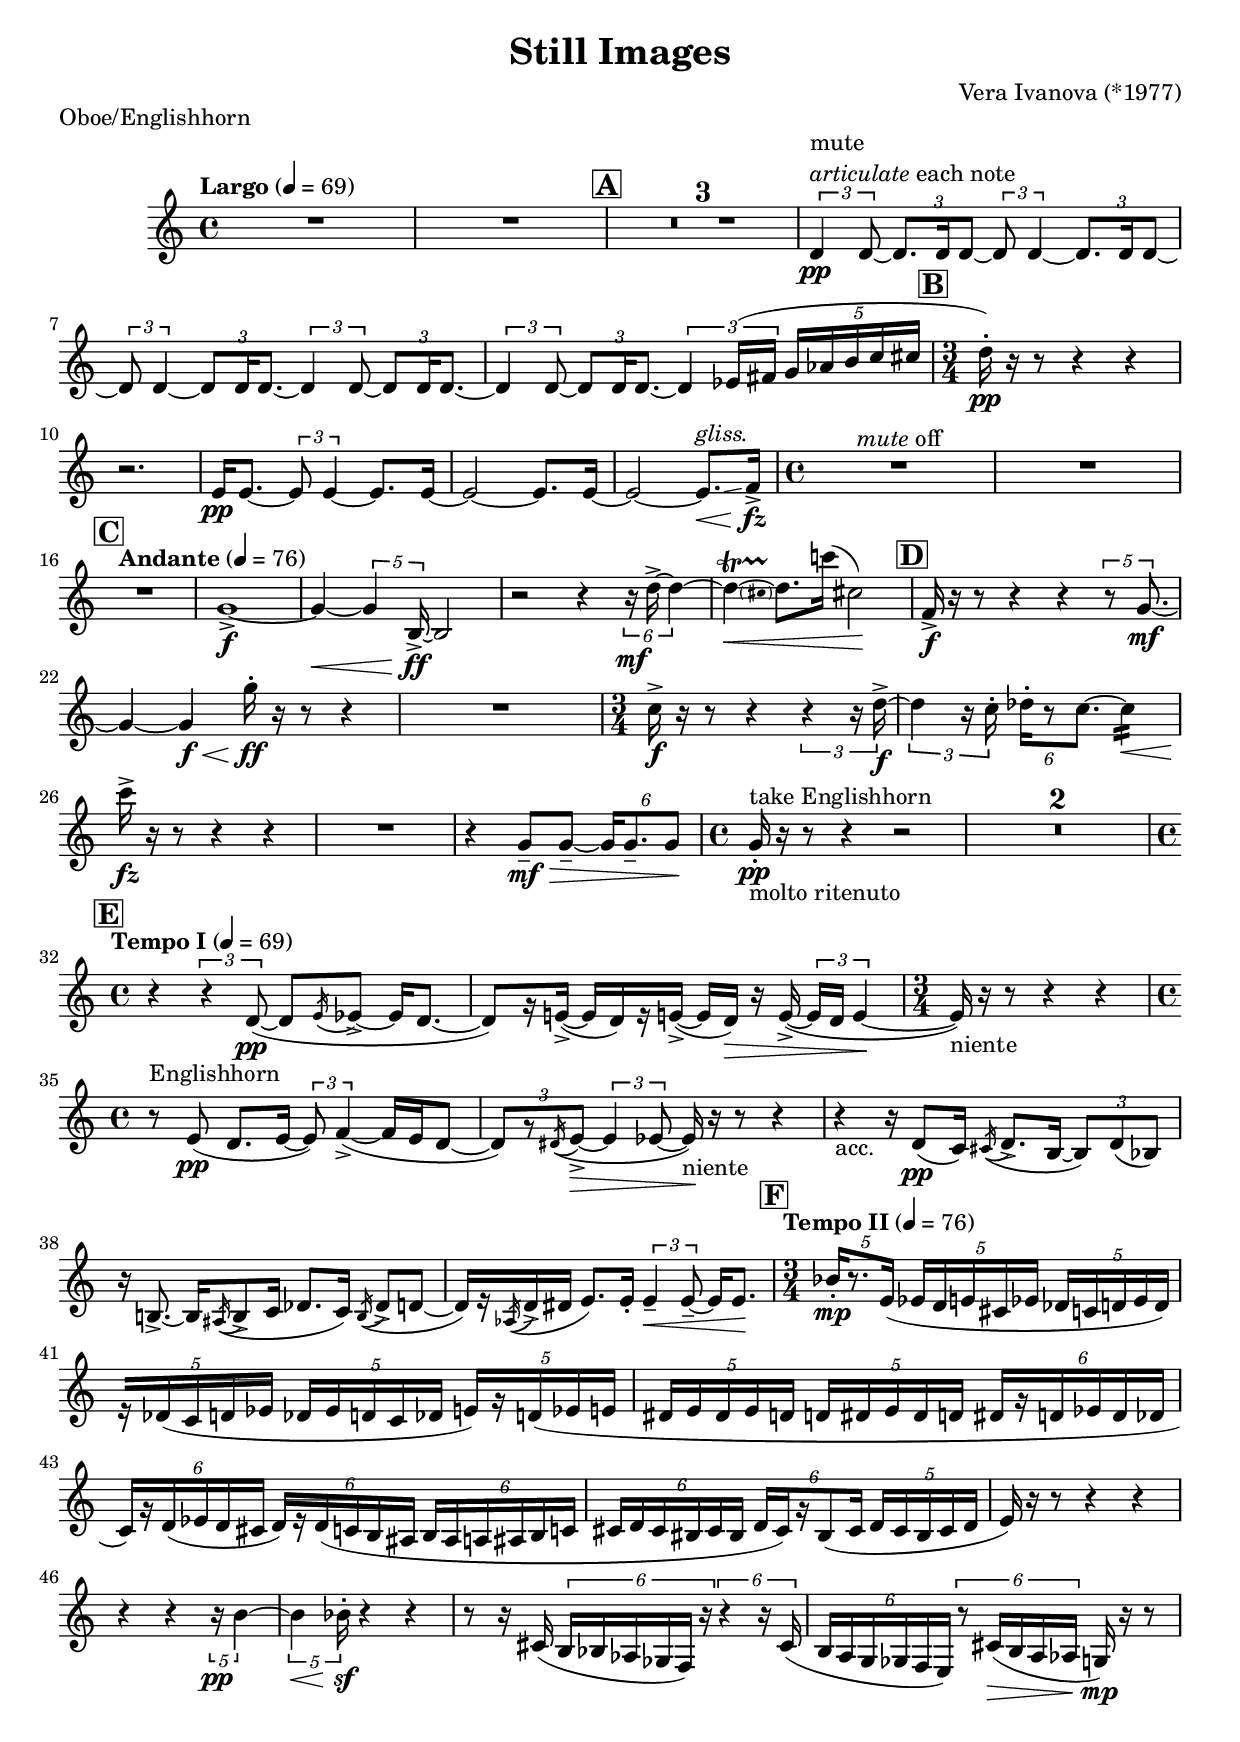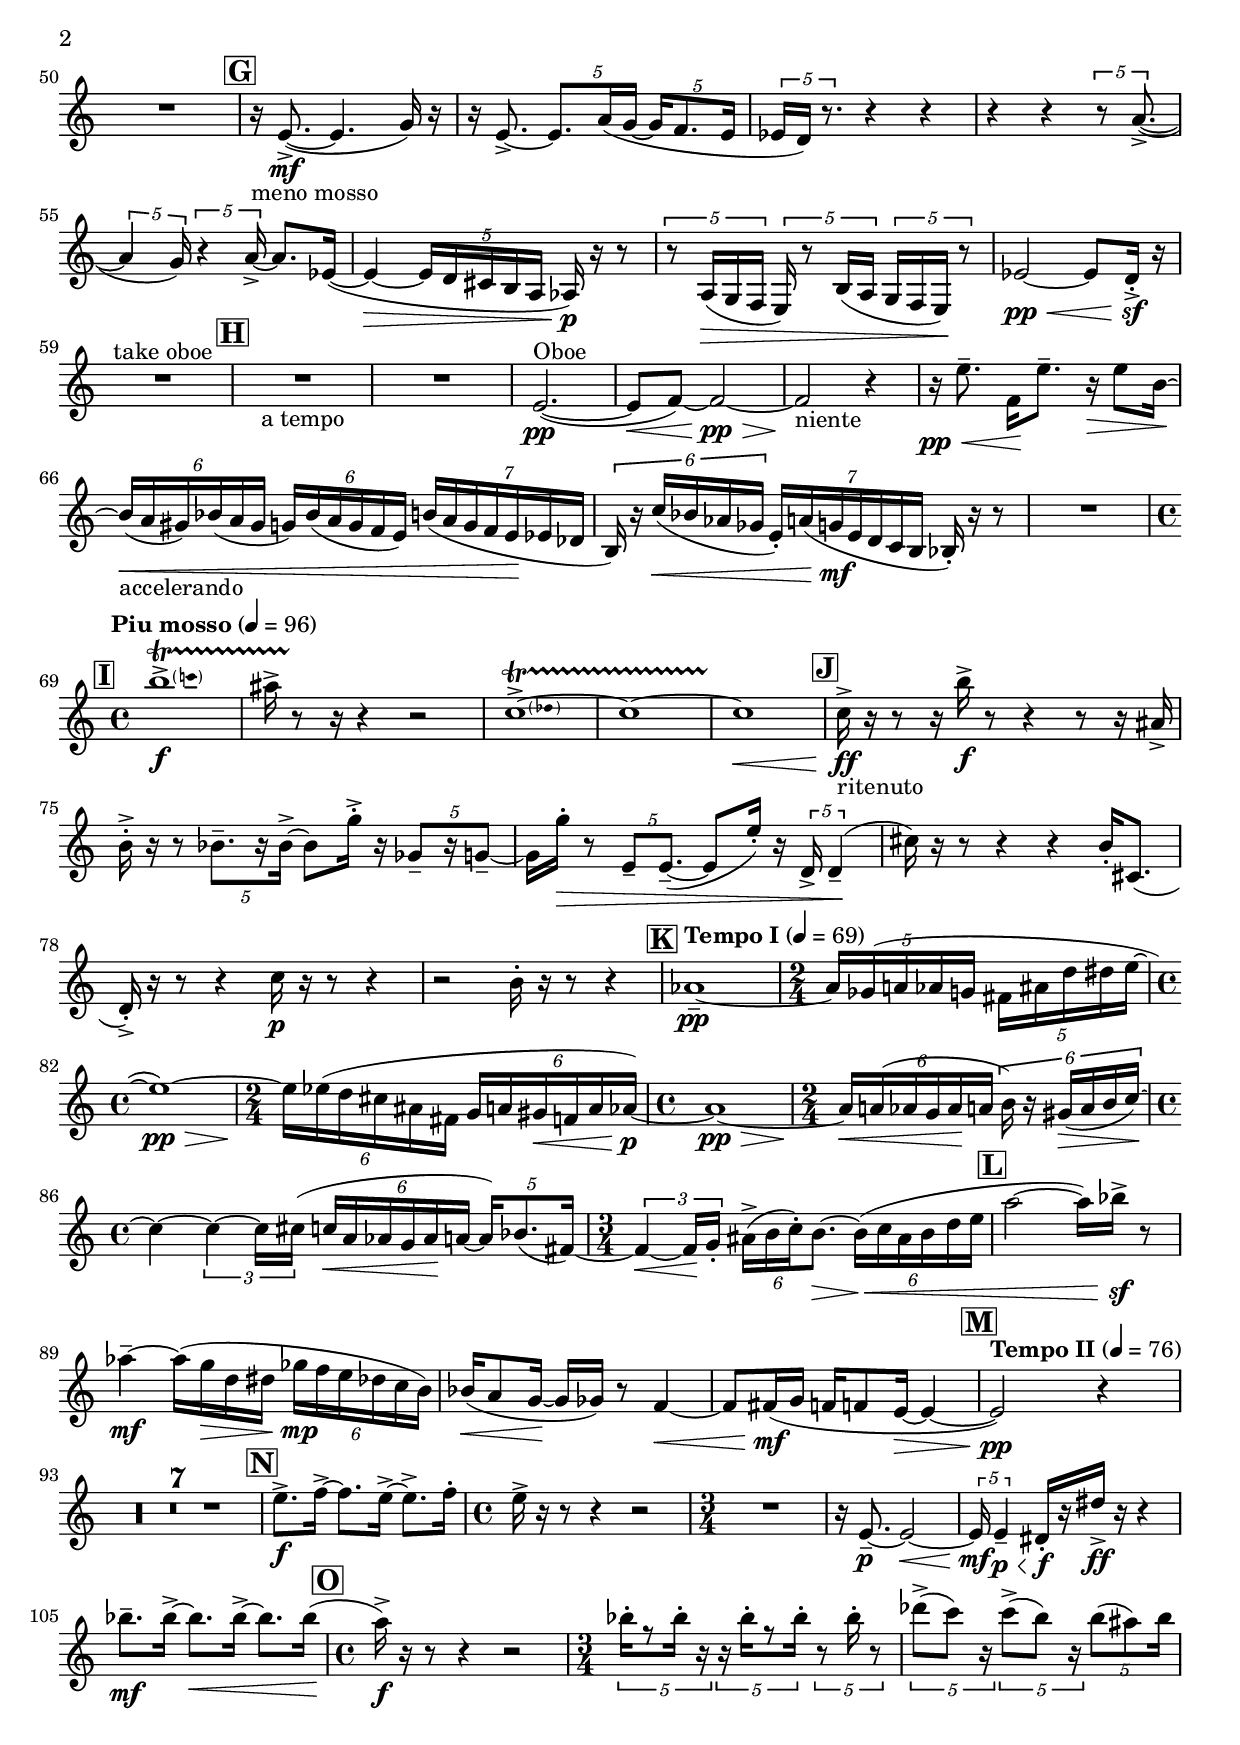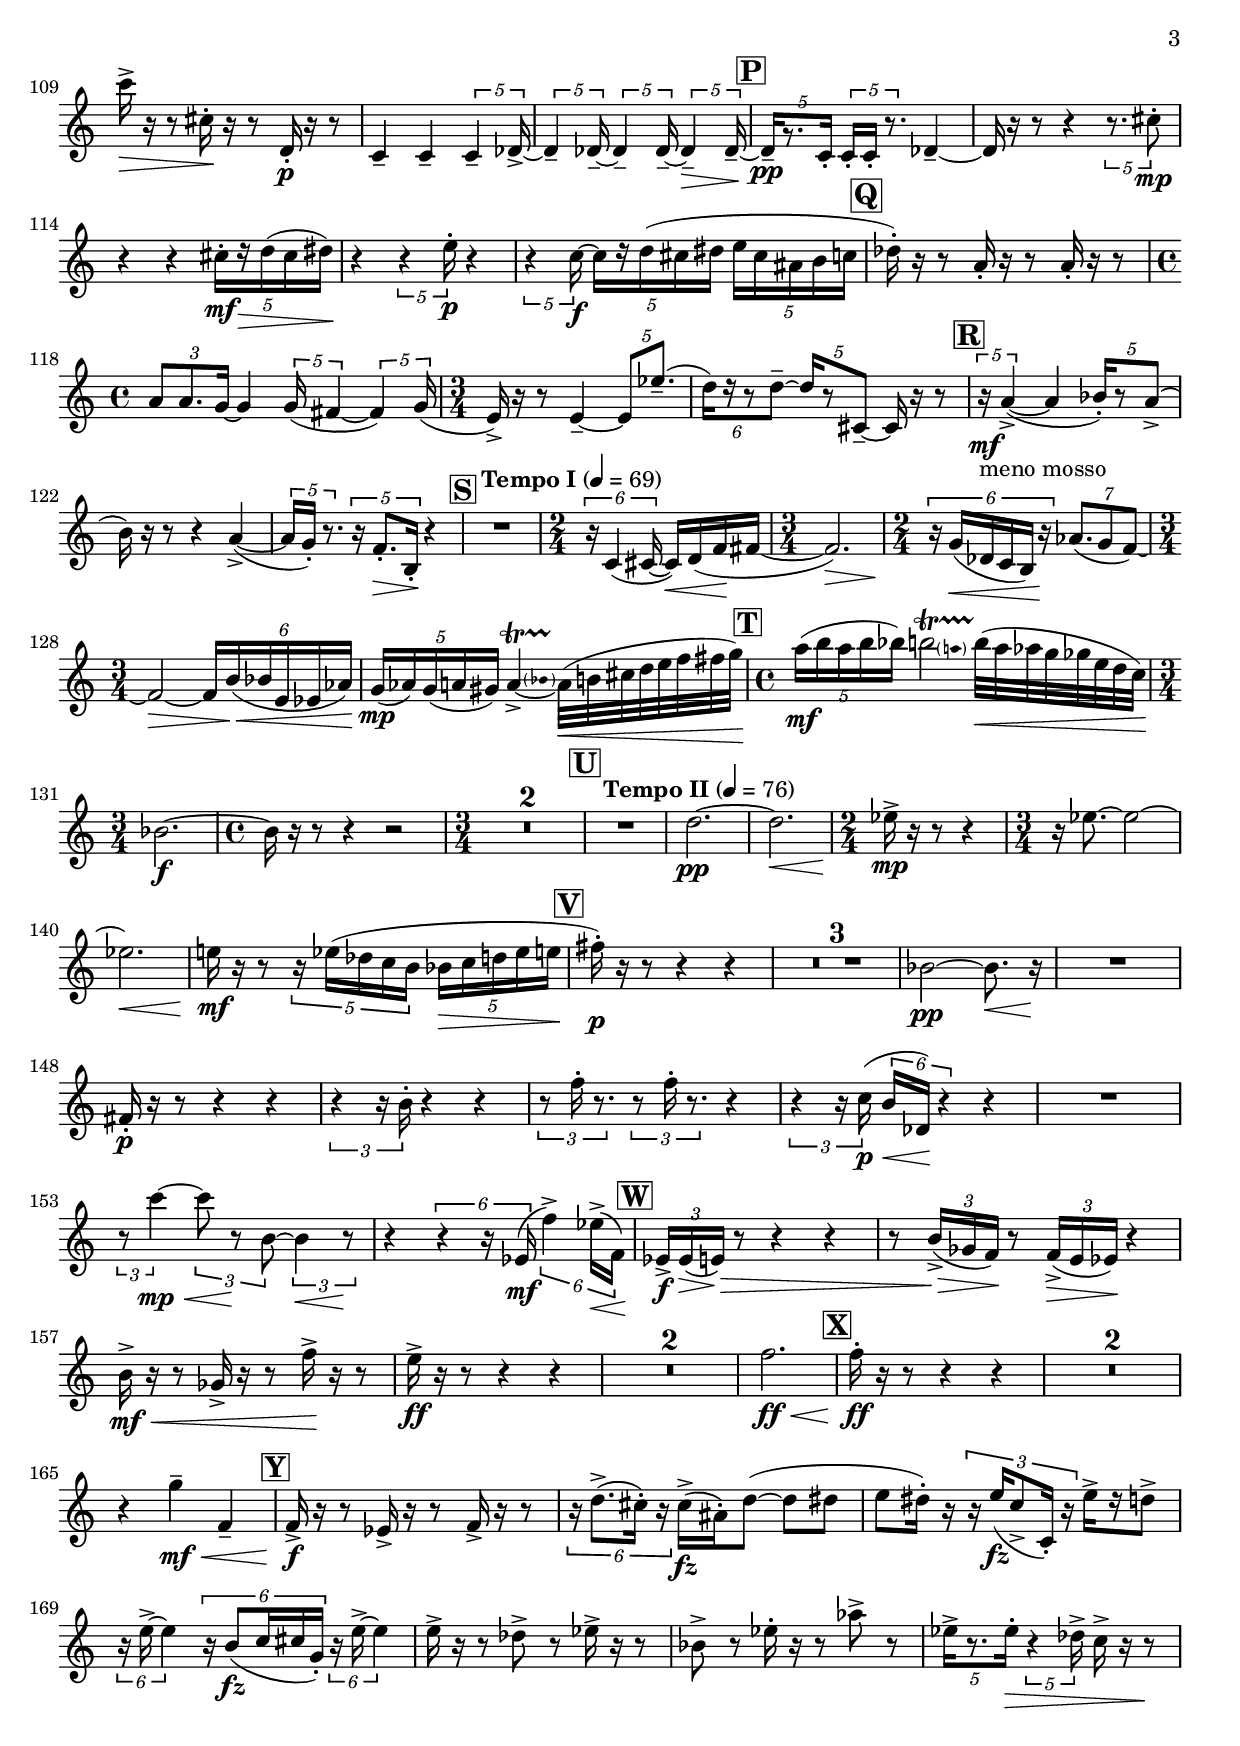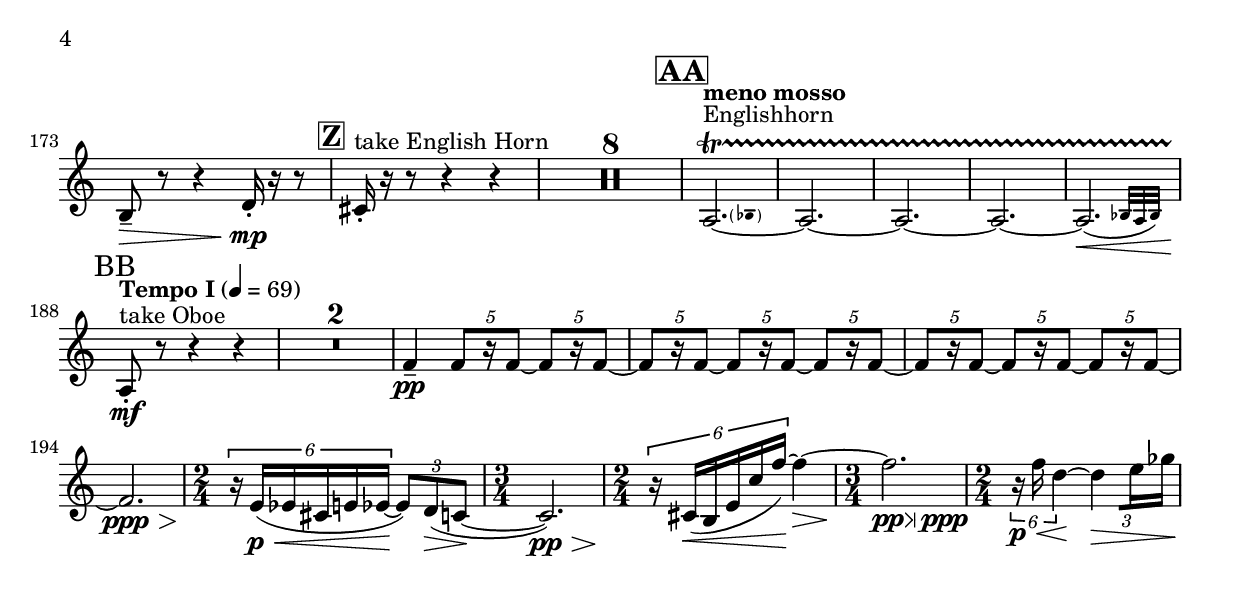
\language "english"
%{
Still Images, Vera Ivanova
Oboe and Englishhorn part 
===================

%}

num =
#(define-music-function (parser location musique) (ly:music?)
    #{ 
      \override Score.BarNumber.break-visibility = ##(#f #t #t)
      $musique 
      \revert Score.BarNumber.break-visibility 
    #})
  cornaco_one = \relative c' {
     \time 4/4  
    r4_"Englishhorn" \tuplet 3/2 { r4 d8~(\pp} d8 \acciaccatura e16 ef8~-> ef16 d8.~ | d8[) r16 e!16](->~e16[ d16) r16 e!16](->~e16 d16\>)  r16 e16(->~ \tuplet 3/2 {e16 d16 e4~\!} | 
     \time 3/4  
     e16)_"niente"  r16 r 8 r4 r4 | 
       \time 4/4 
       r8 e8(\pp d8. e16~ \tuplet 3/2 { e8) f4(->~} f16 e16 d8~ | \tuplet 3/2 { d8[) r8  \acciaccatura ds16( e8]~->\>}
       \tuplet 3/2 { e4 ef8~} ef16_"niente"\!) r16 r8 r4 |  r4_"acc." r16 d8\pp(c16) \acciaccatura cs16( d8.-> b16~ \tuplet 3/2 {b8) d8( bf8) } | 
       r16 b!8.->~ b16 \acciaccatura as16( b8-> c16 df8. c16) \acciaccatura b16( df8-> d8~ |  d16[) r16 \acciaccatura af16( d16-> ds16]  e8.) e16-. \tuplet 3/2 { e4--\< e8--~} e16 e8.\! | 
       \time 3/4
        \mark \default  \tempo "Tempo II" 4 = 76
      \tuplet 5/4 { bf'16[-.\mp r8. e,16]( } \tuplet 5/4 {ef16[ d e! cs ef]} \tuplet 5/4 { df16 c! d! ef d)}  | \tuplet 5/4 {r16[ df( c d! ef ]} \tuplet 5/4 {df16[ ef d  c df ]} \tuplet 5/4 { e16[) r16 d!( ef e!]} |
      \tuplet 5/4 {ds16[ e ds e d]}  \tuplet 5/4 {d!16[ ds e ds d!] }   \tuplet 6/4 { ds16[ r d! ef d df] } | \tuplet 6/4 {c16[) r d( ef d cs] } \tuplet 6/4 { d16[) r16 d( c b as] } \tuplet 6/4 { b[ as a! as b c!]} | 
      \tuplet 6/4 { cs16[ d cs bs cs bs]} \tuplet 6/4 { d16[ cs16) r16 bs8( cs16]} \tuplet 5/4 { d16[ cs bs cs d]} | e16) r16 r8 r4 r4 |
      r4 r4 \tuplet 5/4 {r16\pp b'4~ } | \tuplet 5/4 { b4\< bf16-.\sf\! } r4 r4 | 
      r8 r16 cs,16( \tuplet 6/4 { b16[ bf af gf f]) r} \tuplet 6/4 {r4 r16 cs'16( } | \tuplet 6/4 { b16[ a g gf f e]) } \tuplet 6/4 { r8 cs'16\>[( b a af  ]} g16)\!\mp r16 r8  | R2. | 
        \mark \default
      r16_ "meno mosso" e'8.(->\mf~ e4. g16) r16 | 
      r16 e8.->~ \tuplet 5/4 {e8.[ a16( g16]~ } \tuplet 5/4 { g16[ f8. e16] } | \tuplet 5/4 { ef16 d16) r8. } r4 r4 | r4 r4 \tuplet 5/4 {r8 a'8.->(~ } | \tuplet 5/4 {a4 g16) }  \tuplet 5/4 { r4 a16->~ } a8. ef16~( |
     ef4\>~ \tuplet 5/4 {ef16 d cs b a } af16\p\!) r16 r8 | \tuplet 5/4 { r8 a16\>[(g f ] } \tuplet 5/4 { e16) r8 b'16( a16} \tuplet 5/4 {g16[ f e])\! r8 } |  ef'2~\pp\< ef8 d16-.->\sf r16 | R2.^"take oboe" | 
     }

      cornaco_two = \relative c' {
     
      R2. *8 | 
      \mark \default  \tempo "meno mosso" 
    \pitchedTrill a2.~^"Englishhorn"  \startTrillSpan  bf {
       a2.~ |  a2.~ |  a2.~ | \afterGrace a2.\<(  { bf32[ a bf]) }     | 
     \mark "BB"   \tempo "Tempo I" 4 = 69
       a8-.\mf\!^"take Oboe"  \stopTrillSpan  } r8 r4 r4 | 
      }
    
    
    


maple_leaf_rag =  \relative c'' {
  \set Score.markFormatter = # format-mark-box-alphabet
  \key c \major
  \tempo "Largo" 4 = 69
  \compressFullBarRests
  \time 4/4
     R1 |
     R1 \mark \default |
     R1*3 |
     \tuplet 3/2 {
     d,4^\markup {
       \column {
            \line {  mute }
             \line { \italic  articulate each note }  }
                     }_\pp d8~  }   \tuplet 3/2 {d8. d16 d8~}  \tuplet 3/2 { d8 d4~} \tuplet 3/2 { d8. d16 d8~ } | 
    \tuplet 3/2 { d8 d4~ } \tuplet 3/2 { d8 d16 d8.~ } \tuplet 3/2 { d4 d8~ } \tuplet 3/2 { d8 d16 d8.~ } |
     \tuplet 3/2 { d4 d8~}   \tuplet 3/2 {d8[ d16 d8.]~}  \tuplet 3/2 { d4 ef16 (fs16} \tuplet 5/4 { g16[af  b c cs ]}	 | 
  \time 3/4    \mark \default 
  d16-.)_\pp r16 r 8 r4 r4  |
  r2. |
  e,16_\pp [ e8.]~ \tuplet 3/2 { e8 e4~} e8.[ e16~] |
   e2~ e8.[ e16]~ | e2~ e8.^\markup { \italic gliss. }\< [\glissando f16]->_\fz  |
  \time 4/4 R1^\markup {\italic mute off}
    R1 \mark \default   \tempo "Andante" 4 = 76 |
    R1  |
    g1~->_\f |
    g4~\< \tuplet 5/4 {g4 b,16->\ff\!~} b2 |
     r2 r4 \tuplet 6/4 {r16_\mf d'16->~ d4~ } |      \pitchedTrill d4~\< \startTrillSpan cs d8.\stopTrillSpan c'!16 (cs,!2)\!   \mark \default |  
   f,16->\f r16 r8 r4 r4 \tuplet 5/4 {r8 g8.\mf~}  | 
   g4~ g4\f\< g'16-.\ff r16 r8 r4 | R1 | \time 3/4 c,16->\f r16 r8 r4  \tuplet 3/2 {r4 r16 d16~->\f} |
    \tuplet 3/2 {d4 r16 c16-.}    \tuplet 6/4 { df16[-. r8 c8.]~} \repeat tremolo 4 c16\< | c'16->\fz r16 r8  r4 r4 | R2. |
    r4 g,8--\mf\> g8~--\tuplet 6/4 { g16 g8.-- g8-\!} |  
    
    \time 4/4  
   g16-.\pp^\markup {take Englishhorn}_"molto ritenuto" r16  r8 r4 r2 | R1*2 | 
    \mark \default  \tempo "Tempo I" 4 = 69
    %Corno%
 
  % \transpose c g { \cornaco_one } %
   \cornaco_one
 \mark \default  R2._"a tempo" | R2. |
     e2.(^"Oboe"\pp~ | e8\< f8)~ f2~\pp\!\> | f2\!_"niente" r4 |   r16\pp\< e'8.-- f,16\! e'8.-- r16\> e8 b16\!~ | \tuplet 6/4 { b16_"accelerando"(\< a gs) bf( a gs  } \tuplet 6/4 {g!16) bf( a g f e)  } \tuplet 7/4 { b'!16(  a g f e\! ef df } |
     \tuplet 6/4 {b16) r16 c'16\< ( bf af gf } \tuplet 7/4 { e16-.) a ( g\!\mf e d c b  } bf16-.) r16 r8   | R2. | 
     \time 4/4 
        \mark \default  \tempo "Piu mosso" 4 = 96 
        \pitchedTrill b''1->\f \startTrillSpan c |  as16-> r8 \stopTrillSpan  r16 r4 r2 | 
           \pitchedTrill c,1->~ \startTrillSpan df |  c1~ | c1\< \stopTrillSpan  | \mark \default   c16->\ff_"ritenuto"  r16 r8 r16 b'16->\f r8 r4 r8 r16 as,16-> | 
           b16-.-> r16 r8  \tuplet 5/4 {  bf8.[-- r16 bf16]->~ } bf8  g'16-.-> r16  \tuplet 5/4 {  gf,8[-- r16 g8]--~ }  | g16 g'16-.\> r8 \tuplet 5/4 {  e,8-- e8.--~( } e8 e'16-.) r16 \tuplet 5/4 {d,16-> d4--\!( } | cs'16) r16  r8 r4 r4 b16-. cs,8.( | 
           d16-.->) r16 r8 r4 c'16\p r16 r8 r4 | r2 b16-. r16 r8 r4 | 
           \mark \default  \tempo "Tempo I" 4 = 69 
           af1--\pp~ | 
           \time 2/4
           \tuplet 5/4 {af16 gf( a! af g! } \tuplet 5/4  {fs16 as d ds e~ } | 
           \time 4/4 
           e1\pp\>~)
           \time 2/4
           \tuplet 6/4 {e16\! ef( d cs as fs } \tuplet 6/4 { g16 a! gs\< f a af\p\!~) }
           \time 4/4 
           af1\>\pp~
           \time 2/4
           \tuplet 6/4 {af16\!\< a!( af g af\! a!  }  \tuplet 6/4 {b16) r16 gs16(\> a b c)\!~ } |
           \time 4/4 
           c4~ \tuplet 3/2 {c4~ c16 cs16(  } \tuplet 6/4 { c!16\< a af g af\! a~ } \tuplet 5/4 {a16) bf8.( fs16)~ } |
           \time 3/4
          \tuplet 3/2 {fs4\<~ fs16\! g16-.} \tuplet 6/4 { as16->( b c-.) b8.\>~ } \tuplet 6/4 { b16\!\< ( c as b d e   } |  \mark \default a2~ a16) bf16->\sf  r8 | af4--\mf~ af16 ( g16\> d16 ds16 \tuplet 6/4 {gf16\mp\! f e df c b )} |  
          bf16(\< a8 g16\!~ g16 gf16) r8 f4\<~  | f8 fs16\!\mf ( g16 f16 f!8 e16\>~ e4~ | 
          \mark \default \tempo "Tempo II" 4 = 76
          e2\pp\!) r4 | R2.*7 | 
          \mark \default e'8.->\f f16->~ f8. e16->~ e8.-> f16-. | 
          \time 4/4
          e16-> r16 r8  r4 r2 | 
          \time 3/4 
          R2. | r16 e,8.--\p~ e2~\< | \tuplet 5/4 {e16\mf\! e4--\p\< } ds16[-.\f r16 ds'16]->\ff r16 r4 | bf'8.--\mf bf16->~ bf8.\< bf16->~ bf8. bf16\!( | 
          \time 4/4
           \mark \default
            a16->\f) r16 r8 r4 r2  | 
            \time 3/4 
            \tuplet 5/4 {bf16[-. r8 bf16]-. r16} \tuplet 5/4 {r16 bf16[-.  r8 bf16]-.  } \tuplet 5/4 {r8 bf16-. r8} | 
            \tuplet 5/4 {df8-> ( c8) r16 } \tuplet 5/4 {c8-> ( b8) r16 } \tuplet 5/4 {b8 ( as8) b16  } | c16->\> r16 r8 cs,16-.\! r16 r8 d,16-.\p r16 r8 |  c4-- c4-- \tuplet 5/4 {c4-- df16->~ } | 
             \tuplet 5/4 {df4-- df16--~ } \tuplet 5/4 {df4-- df16--~ } \tuplet 5/4 {df4--\> df16--\!~ } |
             \mark \default
             
          \tuplet 5/4 {df16[--\pp r8. c16]-. } \tuplet 5/4 {c16-. c16-. r8. } df4--~ | df16 r16 r8 r4 \tuplet 5/4 { r8. cs'8-.\mp } | r4 r4 \tuplet 5/4 {cs16[-.\mf r16\> d16 ( cs16 ds16]\!)} |
          r4 \tuplet 5/4 { r4 e16-.\p}  r4 | \tuplet 5/4 { r4 c16\f~ } \tuplet 5/4 { c16[ r16 d16( cs16 ds16 ] } \tuplet 5/4 { e16 cs as b c! } | 
           \mark \default
          df16-.) r16 r8 a16-. r16 r8 a16-. r16 r8 | 
          \time 4/4 \tuplet 3/2 { a8 a8. g16~} g4   \tuplet 5/4 { g16( fs4~ } \tuplet 5/4 {fs4) g16 (} |
          \time 3/4
          e16->) r16 r8 e4--~  \tuplet 5/4 { e8 ef'8.--(} | \tuplet 6/4 { d16[) r16 r8 d8]--~ }  \tuplet 5/4 { d16[ r8 cs,8]--~}  cs16 r16 r8 |    
           \mark \default 
           \tuplet 5/4 { r16\mf_"meno mosso" a'4->(~} a4   \tuplet 5/4 { bf16[-.) r8 a8]->( } | b16) r16 r8 r4 a4->~(  |
            \tuplet 5/4 { a16[ g16]-.) r8. }  \tuplet 5/4 { r16 f8.-.\> b,16]-.\!} r4 | 
            \mark \default \tempo "Tempo I" 4 = 69 R2. |
            \time 2/4 
            \tuplet 6/4 { r16 c4( cs16~} cs16\<) d16( f16\! fs16~ | 
            \time 3/4
            fs2.)\> |
            \time 2/4
            \tuplet 6/4 {r16\! g16[\<( df c b]) r16\! } \tuplet 7/4 { af'8.( g8 f8~ )}  | 
            \time 3/4 
            f2\>\!~ \tuplet 6/4 {f16 b\<( bf e, ef af\!)}  | \tuplet 5/4 {g16[\mp( af) g (a gs)] }   \pitchedTrill a4->~ \startTrillSpan bf  a32\< \stopTrillSpan (b cs d e f fs g\!) |  
            \time 4/4 
            \mark \default 
            \tuplet 5/4 {a16[\mf( b a b bf])  }   \pitchedTrill b2 \startTrillSpan a  b32\<( \stopTrillSpan a af g gf e d c\!) | 
            \time 3/4 bf2.\f~ | 
            \time 4/4 
            bf16 r16 r8 r4 r2 | 
            \time 3/4
            R2.*2 |
             \mark \default \tempo "Tempo II" 4 = 76 
             R2. | d2.\pp~ | d2.\<\! | 
             \time 2/4 
             ef16->\mp r16 r8 r4 | 
             \time 3/4 
             r16 ef8.~ ef2~ | ef2.\< | 
             e!16\mf\! r16 r8 \tuplet 5/4 { r16 ef16[( df c b]}  \tuplet 5/4 { bf16[ \> c d! ef e!]} | 
                \mark \default 
             fs16-.\p) r16 r8 r4 r4 |   R2.*3 | bf,2~\pp bf8.\< r16\! | R2. | 
             fs16-.\p r16 r8 r4 r4 | \tuplet 3/2 { r4 r16 b16-.} r4 r4 | \tuplet 3/2 {r8 f'16-. r8.} \tuplet 3/2 { r8 f16-. r8.} r4 | 
             \tuplet 3/2 {r4 r16 c16\p\<(} \tuplet 6/4 { b16 df,16)\! r4 } r4 |  R2. |   
              \tuplet 3/2 { r8 c''4\mp\<~ } \tuplet 3/2 {c8 r8\! b,8~ } \tuplet 3/2 { b4\< r8\!} | 
              r4 \tuplet 6/4 { r4 r16 ef,16\mf( } \tuplet 6/4 { f'4->) ef16->(\<f,16\!)} | 
                \mark \default 
             \tuplet 3/2 {ef16->\f ef16\>( e!16\>\!)} r8 r4 r4 | r8 \tuplet 3/2 {b'16->\> ( gf f\!) } r8  \tuplet 3/2 {f16->\> ( e ef\!) } r4 | 
              b'16->\mf\< r16 r8 gf16-> r16 r8 f'16->\! r16 r8 | e16->\ff  r16 r8 r4 r4 | R2.* 2 | f2.\ff\< |
                \mark \default 
              f16-.\!\ff r16 r8 r4 r4 | R2.* 2 | r4 g4--\mf\< f,4-- |  
                \mark \default 
                f16->\f r16 r8 ef16-> r16 r8 f16-> r16 r8 | \tuplet 6/4 {r16 d'8.[->( cs16-.)] r16 } cs16[->\fz (as16-.) d8]~( d8 ds8  | e8 ds16-.) r16 \tuplet 3/2 { r16 e16[\fz( c8-> c,16]-.) r16} e'16[-> r16 d8]-> | 
                \tuplet 6/4 { r16 e16->~ e4} \tuplet 6/4 { r16 b8[\fz( c16 cs16 g16]-.)} \tuplet 6/4 {r16 e'16->~ e4} | e16-> r16 r8 df8-> r8 ef16-> r16 r8 | bf8-> r8 ef16-. r16 r8 af8-> r8 | 
                \tuplet 5/4 { ef16[-> r8. ef16]-.\>} \tuplet 5/4 {r4 df16->} c16-> r16 r8\! | b,8--\> r8 r4 d16-.\mp\! r16 r8 | 
                \mark \default 
                cs16-.^"take English Horn" r16 r8 r4 r4 | 
              %Corno%
 
          % \transpose c g { \cornaco_one } %
             \cornaco_two
            R2. * 2 | f4--\pp \tuplet 5/4 {f8[ r16 f8]~}  \tuplet 5/4 {f8[ r16 f8]~}|  \tuplet 5/4 {f8[ r16 f8]~}  \tuplet 5/4 {f8[ r16 f8]~}  \tuplet 5/4 {f8[ r16 f8]~} |  \tuplet 5/4 {f8[ r16 f8]~}  \tuplet 5/4 {f8[ r16 f8]~}  \tuplet 5/4 {f8[ r16 f8]~} | f2.\>\ppp | 
            \time 2/4
            \tuplet 6/4 {r16\! e16[\p\<( ef cs e ef]~\!} \tuplet 3/2 {ef8) d8\>( c8~\!} 
            \time 3/4 
            c2.)\pp\> | 
            \time 2/4
            \tuplet 6/4 {r16\! cs16[\<( b e c' f~\!)]} f4\>~ | 
            \time 3/4            
             << f2.\!\pp { s4\> s4\> s4\!\ppp} >>
             \time 2/4 
             \tuplet 6/4 {r16\p\< f16( d4~\!} \tuplet 3/2 {d4[\>  e16 gf16]\!} | 
             
             
}




\bookpart {
  \header{
    title = "Still Images"

    composer = "Vera Ivanova (*1977)"
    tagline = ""  % removed
  }

  \markup {Oboe/Englishhorn }
  \score {
      <<
        \new Staff \maple_leaf_rag
      >>
  }
 
  }
  
  
\version "2.18.2"  % necessary for upgrading to future LilyPond versions.